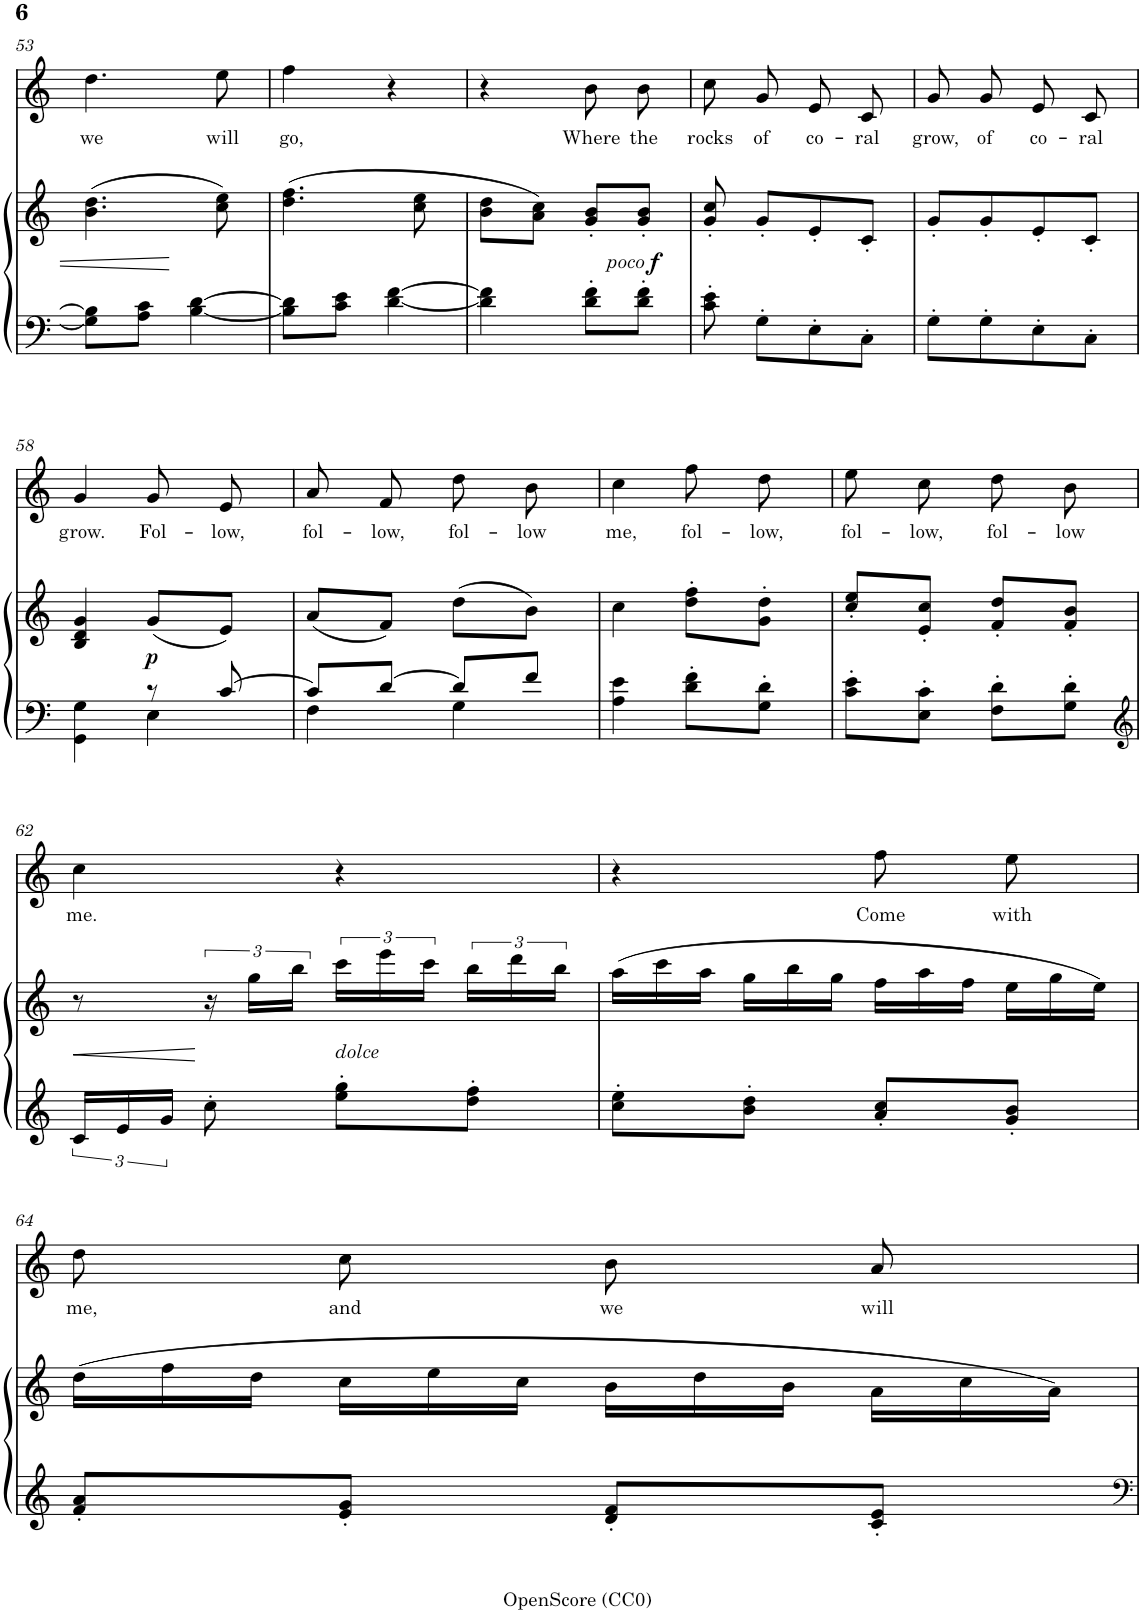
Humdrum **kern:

**kern	**kern	**dynam	**kern	**text
*part2	*part2	*part2	*part1	*part1
*staff3	*staff2	*staff2/3	*staff1	*staff1
*I"Piano	*	*	*I"Voice	*
*I'Pno	*	*	*	*
!!LO:PB:g=z
*clefF4	*clefG2	*	*clefG2	*
*k[]	*k[]	*	*k[]	*
*M2/4	*M2/4	*	*M2/4	*
=53	=53	=53	=53	=53
!	!	!	!	!LO:LY:b
8G\] 8B\]L	(4.b\ 4.dd\	.	4.dd\	we
8A\ 8c\J	.	.	.	.
[4B\ [4d\	.	.	.	.
!	!	!	!	!LO:LY:b
.	8cc\ 8ee\)	.	8ee\	will
=54	=54	=54	=54	=54
!	!	!	!	!LO:LY:b
8B\] 8d\]L	(4.dd\ 4.ff\	.	4ff\	go,
8c\ 8e\J	.	.	.	.
[4d\ [4f\	.	.	4r	.
.	8cc\ 8ee\	.	.	.
=55	=55	=55	=55	=55
4d\] 4f\]	8b\ 8dd\L	.	4r	.
.	8a\ 8cc\J)	.	.	.
!	!	!	!	!LO:LY:b
8d\' 8f\'L	8g/' 8b/'L	.	8b\L	Where
!	!	!LO:DY:b	!	!LO:LY:b
!	!	!LO:DY:n=1:b	!	!
8d\' 8f\'J	8g/' 8b/'J	other-dynamics f	8b\J	the
=56	=56	=56	=56	=56
!	!	!	!	!LO:LY:b
8c\' 8e\'	8g/' 8cc/'	.	8cc/L	rocks
!	!	!	!	!LO:LY:b
8G'\L	8g'/L	.	8g/J	of
!	!	!	!	!LO:LY:b
8E'\	8e'/	.	8e/L	co-
!	!	!	!	!LO:LY:b
8C'\J	8c'/J	.	8c/J	-ral
=57	=57	=57	=57	=57
!	!	!	!	!LO:LY:b
8G'\L	8g'/L	.	8g/L	grow,
!	!	!	!	!LO:LY:b
8G'\	8g'/	.	8g/J	of
!	!	!	!	!LO:LY:b
8E'\	8e'/	.	8e/L	co-
!	!	!	!	!LO:LY:b
8C'\J	8c'/J	.	8c/J	-ral
!!LO:LB:g=z
=58	=58	=58	=58	=58
*^	*	*	*	*
!	!	!	!	!	!LO:LY:b
4GG\ 4G\	4ryy	4B/ 4d/ 4g/	.	4g/	grow.
!	!	!	!LO:DY:b	!	!LO:LY:b
8r	4E\	(8g/L	p	8g/L	Fol-
!	!	!	!	!	!LO:LY:b
[8c/	.	8e/J)	.	8e/J	-low,
=59	=59	=59	=59	=59	=59
!	!	!	!	!	!LO:LY:b
8c/L]	4F\	(8a/L	.	8a/L	fol-
!	!	!	!	!	!LO:LY:b
[8d/J	.	8f/J)	.	8f/J	-low,
!	!	!	!	!	!LO:LY:b
8d/L]	4G\	(8dd\L	.	8dd\L	fol-
!	!	!	!	!	!LO:LY:b
8f/J	.	8b\J)	.	8b\J	-low
*v	*v	*	*	*	*
=60	=60	=60	=60	=60
!	!	!	!	!LO:LY:b
4A\ 4e\	4cc\	.	4cc\	me,
!	!	!	!	!LO:LY:b
8d\' 8f\'L	8dd\' 8ff\'L	.	8ff\L	fol-
!	!	!	!	!LO:LY:b
8G\' 8d\'J	8g\' 8dd\'J	.	8dd\J	-low,
=61	=61	=61	=61	=61
!	!	!	!	!LO:LY:b
8c\' 8e\'L	8cc/' 8ee/'L	.	8ee\L	fol-
!	!	!	!	!LO:LY:b
8E\' 8c\'J	8e/' 8cc/'J	.	8cc\J	-low,
!	!	!	!	!LO:LY:b
8F\' 8d\'L	8f/' 8dd/'L	.	8dd\L	fol-
!	!	!	!	!LO:LY:b
8G\' 8d\'J	8f/' 8b/'J	.	8b\J	-low
!!LO:LB:g=z
=62	=62	=62	=62	=62
*clefG2	*	*	*	*
!	!	!LO:HP:b	!	!LO:LY:b
*	*^	*	*	*
24c/LL	8r	8ryy	<	4cc\	me.
24e/	.	.	.	.	.
24g/JJ	.	.	.	.	.
8cc'\	24r	8ryy	[	.	.
.	24gg\LL	.	.	.	.
.	24bb\JJ	.	.	.	.
!	!LO:TX:b:i:t=dolce	!	!	!	!
8ee\' 8gg\'L	24ccc\LL	4ryy	.	4r	.
.	24eee\	.	.	.	.
.	24ccc\JJ	.	.	.	.
8dd\' 8ff\'J	24bb\LL	.	.	.	.
.	24ddd\	.	.	.	.
.	24bb\JJ	.	.	.	.
*	*v	*v	*	*	*
=63	=63	=63	=63	=63
*	*Xtuplet	*	*	*
8cc\' 8ee\'L	(24aa\LL	.	4r	.
.	24ccc\	.	.	.
.	24aa\JJ	.	.	.
8b\' 8dd\'J	24gg\LL	.	.	.
.	24bb\	.	.	.
.	24gg\JJ	.	.	.
!	!	!	!	!LO:LY:b
8a/' 8cc/'L	24ff\LL	.	8ff\L	Come
.	24aa\	.	.	.
.	24ff\JJ	.	.	.
!	!	!	!	!LO:LY:b
8g/' 8b/'J	24ee\LL	.	8ee\J	with
.	24gg\	.	.	.
.	24ee\JJ)	.	.	.
!!LO:LB:g=z
=64	=64	=64	=64	=64
!	!	!	!	!LO:LY:b
8f/' 8a/'L	(24dd\LL	.	8dd\L	me,
.	24ff\	.	.	.
.	24dd\JJ	.	.	.
!	!	!	!	!LO:LY:b
8e/' 8g/'J	24cc\LL	.	8cc\J	and
.	24ee\	.	.	.
.	24cc\JJ	.	.	.
!	!	!	!	!LO:LY:b
8d/' 8f/'L	24b\LL	.	8b/L	we
.	24dd\	.	.	.
.	24b\JJ	.	.	.
!	!	!	!	!LO:LY:b
8c/' 8e/'J	24a\LL	.	8a/J	will
.	24cc\	.	.	.
.	24a\JJ)	.	.	.
=	=	=	=	=
*-	*-	*-	*-	*-
